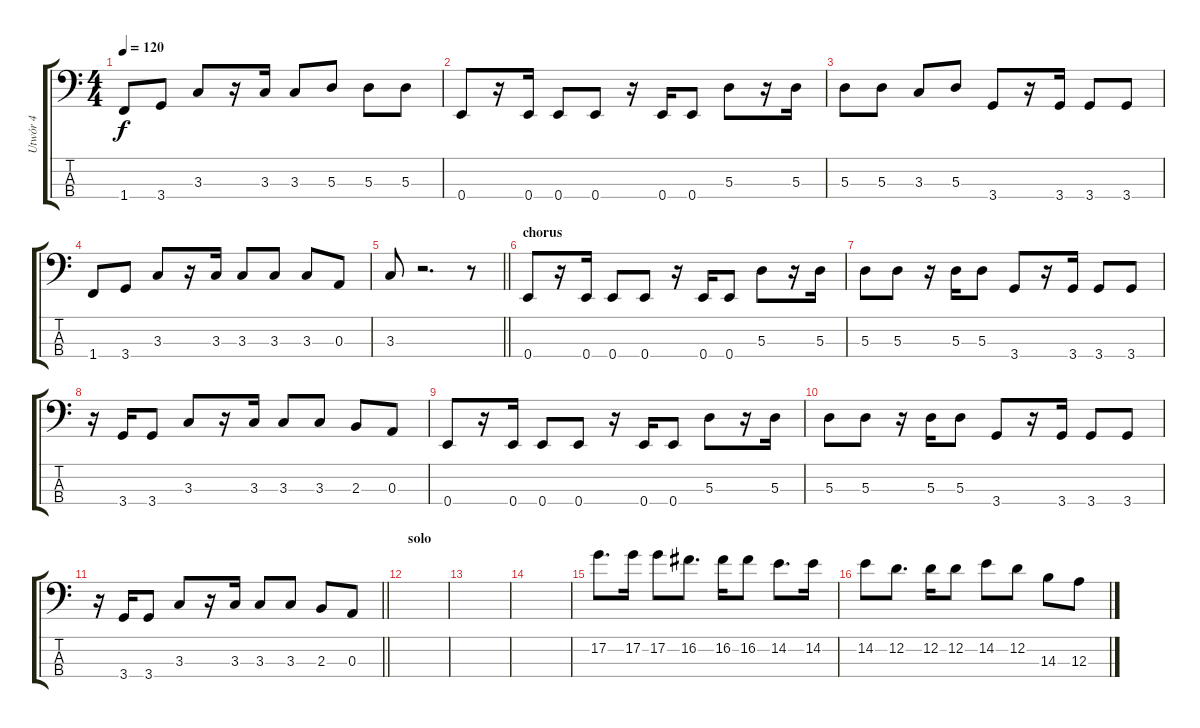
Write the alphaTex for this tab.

\track ("Utwór 4" "Utwór 4") {instrument electricbassfinger}
\staff {score tabs}
\tuning (G2 D2 A1 E1) {hide}
\ts (4 4)
\tempo 120
\clef f4
\ks c
1.4.8{dy f} 3.4.8 3.3.8 r.16 3.3.16 3.3.8 5.3.8 5.3.8 5.3.8 |
0.4.8 r.16 0.4.16 0.4.8 0.4.8 r.16 0.4.16 0.4.8 5.3.8 r.16 5.3.16 |
5.3.8 5.3.8 3.3.8 5.3.8 3.4.8 r.16 3.4.16 3.4.8 3.4.8 |
1.4.8 3.4.8 3.3.8 r.16 3.3.16 3.3.8 3.3.8 3.3.8 0.3.8 |
\barLineRight lightlight
3.3.8 r.2{d} r.8 |
\section ("" "chorus")
0.4.8 r.16 0.4.16 0.4.8 0.4.8 r.16 0.4.16 0.4.8 5.3.8 r.16 5.3.16 |
5.3.8 5.3.8 r.16 5.3.16 5.3.8 3.4.8 r.16 3.4.16 3.4.8 3.4.8 |
r.16 3.4.16 3.4.8 3.3.8 r.16 3.3.16 3.3.8 3.3.8 2.3.8 0.3.8 |
0.4.8 r.16 0.4.16 0.4.8 0.4.8 r.16 0.4.16 0.4.8 5.3.8 r.16 5.3.16 |
5.3.8 5.3.8 r.16 5.3.16 5.3.8 3.4.8 r.16 3.4.16 3.4.8 3.4.8 |
\barLineRight lightlight
r.16 3.4.16 3.4.8 3.3.8 r.16 3.3.16 3.3.8 3.3.8 2.3.8 0.3.8 |
\section ("" "solo")
|
|
|
17.2.8{d} 17.2.16 17.2.8 16.2.8{d} 16.2.16 16.2.8 14.2.8{d} 14.2.16 |
14.2.8 12.2.8{d} 12.2.16 12.2.8 14.2.8 12.2.8 14.3.8 12.3.8
